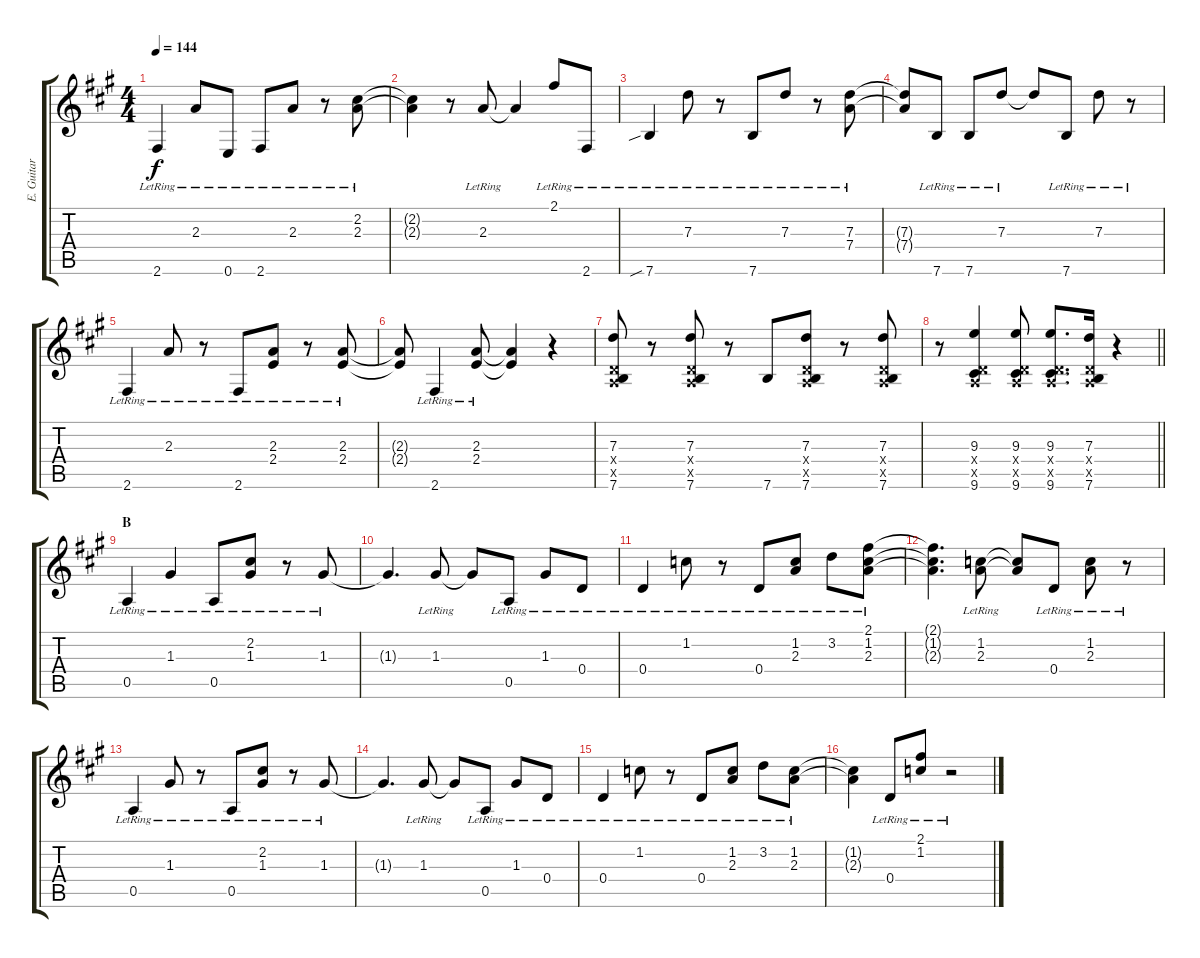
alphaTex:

\track ("E. Guitar IV" "E. Guitar ") {instrument electricguitarjazz}
\staff {score tabs}
\tuning (E4 B3 G3 D3 A2 E2) {hide}
\ts (4 4)
\tempo 144
\clef g2
\ks a
2.6{lr}.4{dy f} 2.3{lr}.8 0.6{lr}.8 2.6{lr}.8 2.3{lr}.8 r.8 (2.2{lr} 2.3{lr}).8 |
(2.2{t} 2.3{t}).4 r.8 2.3{lr}.8 2.3{t}.4 2.1{lr}.8 2.6{lr}.8 |
7.6{sib lr}.4 7.3{lr}.8 r.8 7.6{lr}.8 7.3{lr}.8 r.8 (7.3{lr} 7.4{lr}).8 |
(7.3{t} 7.4{t}).8 7.6{lr}.8 7.6{lr}.8 7.3{lr}.8 7.3{t}.8 7.6{lr}.8 7.3{lr}.8 r.8 |
2.6{lr}.4 2.3{lr}.8 r.8 2.6{lr}.8 (2.3{lr} 2.4{lr}).8 r.8 (2.3{lr} 2.4{lr}).8 |
(2.3{t} 2.4{t}).8 2.6{lr}.4 (2.3{lr} 2.4{lr}).8 (2.3{t} 2.4{t}).4 r.4 |
(7.3 0.4{x} 0.5{x} 7.6).8 r.8 (7.3 0.4{x} 0.5{x} 7.6).8 r.8 7.6.8 (7.3 0.4{x} 0.5{x} 7.6).8 r.8 (7.3 0.4{x} 0.5{x} 7.6).8 |
\barLineRight lightlight
r.8 (9.3 0.4{x} 0.5{x} 9.6).4 (9.3 0.4{x} 0.5{x} 9.6).8 (9.3 0.4{x} 0.5{x} 9.6).8{d} (7.3 0.4{x} 0.5{x} 7.6).16 r.4 |
\section ("" "B")
0.5{lr}.4 1.3{lr}.4 0.5{lr}.8 (2.2{lr} 1.3{lr}).8 r.8 1.3{lr}.8 |
1.3{t}.4{d} 1.3{lr}.8 1.3{t}.8 0.5{lr}.8 1.3{lr}.8 0.4{lr}.8 |
0.4{lr}.4 1.2{lr}.8 r.8 0.4{lr}.8 (1.2{lr} 2.3{lr}).8 3.2{lr}.8 (2.1{lr} 1.2{lr} 2.3{lr}).8 |
(2.1{t} 1.2{t} 2.3{t}).4{d} (1.2{lr} 2.3{lr}).8 (1.2{t} 2.3{t}).8 0.4{lr}.8 (1.2{lr} 2.3{lr}).8 r.8 |
0.5{lr}.4 1.3{lr}.8 r.8 0.5{lr}.8 (2.2{lr} 1.3{lr}).8 r.8 1.3{lr}.8 |
1.3{t}.4{d} 1.3{lr}.8 1.3{t}.8 0.5{lr}.8 1.3{lr}.8 0.4{lr}.8 |
0.4{lr}.4 1.2{lr}.8 r.8 0.4{lr}.8 (1.2{lr} 2.3{lr}).8 3.2{lr}.8 (1.2{lr} 2.3{lr}).8 |
(1.2{t} 2.3{t}).4 0.4{lr}.8 (2.1{lr} 1.2{lr}).8 r.2
